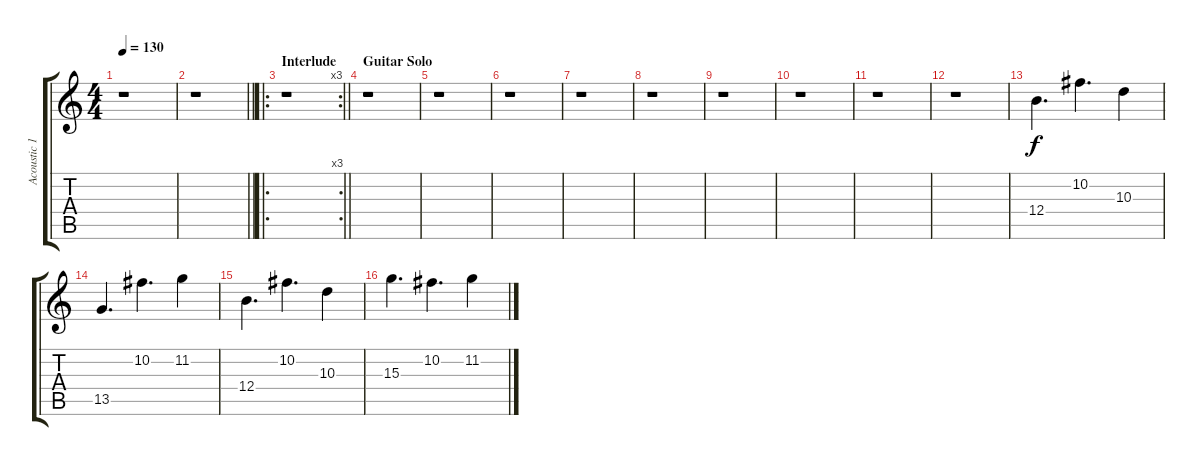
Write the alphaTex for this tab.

\track ("Acoustic 1" "Acoustic 1") {instrument acousticguitarsteel}
\staff {score tabs}
\tuning (Db4 Ab3 E3 B2 Gb2 B1) {hide}
\ts (4 4)
\tempo 130
\clef g2
\ks c
r.1{dy f} |
\barLineRight lightlight
r.1 |
\ro
\rc 3
\section ("" "Interlude")
\barLineRight lightlight
r.1 |
\section ("" "Guitar Solo")
r.1 |
r.1 |
r.1 |
r.1 |
r.1 |
r.1 |
r.1 |
r.1 |
r.1 |
12.4.4{d} 10.2.4{d} 10.3.4 |
13.5.4{d} 10.2.4{d} 11.2.4 |
12.4.4{d} 10.2.4{d} 10.3.4 |
15.3.4{d} 10.2.4{d} 11.2.4
